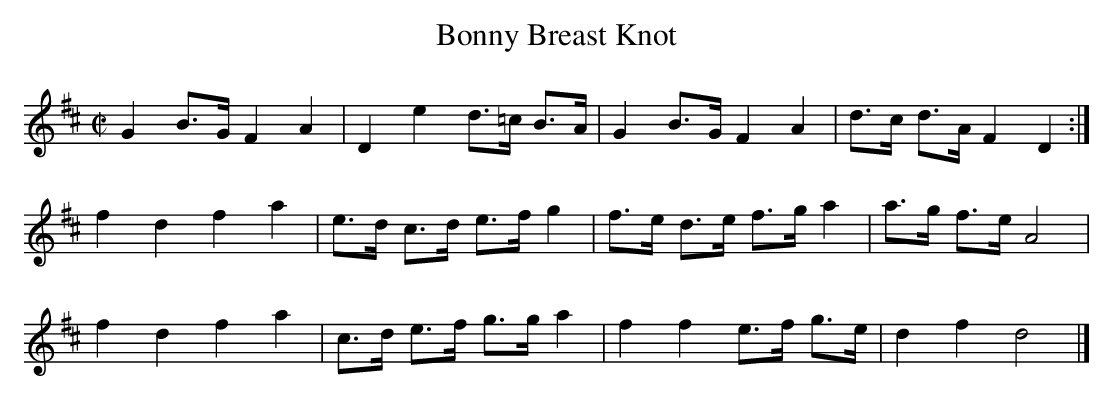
X:1
T:Bonny Breast Knot
M:C|
L:1/8
K:D
G2B>GF2A2|D2e2d>=c B>A|G2B>GF2A2|d>c d>AF2D2:|
f2d2f2a2|e>d c>d e>fg2|f>e d>e f>ga2|a>g f>eA4|
f2d2f2a2|c>d e>f g>ga2|f2f2e>f g>e|d2f2d4|]
